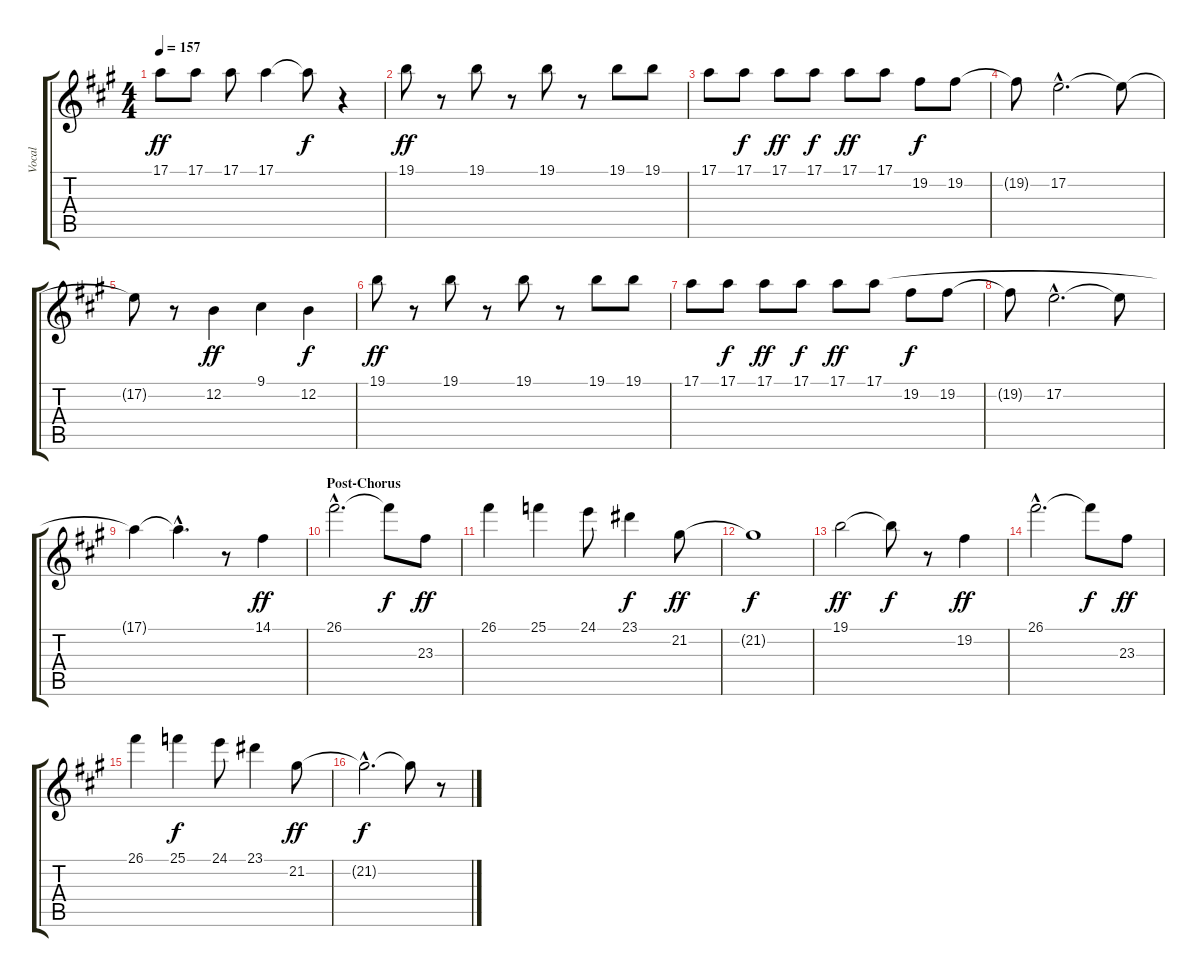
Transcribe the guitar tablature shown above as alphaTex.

\track ("Vocal" "Vocal") {instrument shakuhachi}
\staff {score tabs}
\tuning (E4 B3 G3 D3 A2 E2) {hide}
\ts (4 4)
\tempo 157
\clef g2
\ks a
17.1.8{dy ff} 17.1.8 17.1.8 17.1.4 17.1{t}.8{dy f} r.4 |
19.1.8{dy ff} r.8 19.1.8 r.8 19.1.8 r.8 19.1.8 19.1.8 |
17.1.8 17.1.8{dy f} 17.1.8{dy ff} 17.1.8{dy f} 17.1.8{dy ff} 17.1.8 19.2.8{dy f} 19.2.8 |
19.2{t}.8 17.2{hac}.2{d} 17.2{t}.8 |
17.2{t}.8 r.8 12.2.4{dy ff} 9.1.4 12.2.4{dy f} |
19.1.8{dy ff} r.8 19.1.8 r.8 19.1.8 r.8 19.1.8 19.1.8 |
17.1.8 17.1.8{dy f} 17.1.8{dy ff} 17.1.8{dy f} 17.1.8{dy ff} 17.1.8 19.2.8{dy f} 19.2.8 |
19.2{t}.8 17.2{hac}.2{d} 17.2{t}.8 |
17.1{t}.4 17.1{hac t}.4{d} r.8 14.1.4{dy ff} |
\section ("" "Post-Chorus")
26.1{hac}.2{d} 26.1{t}.8{dy f} 23.3.8{dy ff} |
26.1.4 25.1.4 24.1.8 23.1.4{dy f} 21.2.8{dy ff} |
21.2{t}.1{dy f} |
19.1.2{dy ff} 19.1{t}.8{dy f} r.8 19.2.4{dy ff} |
26.1{hac}.2{d} 26.1{t}.8{dy f} 23.3.8{dy ff} |
26.1.4{volume 10} 25.1.4{dy f} 24.1.8 23.1.4 21.2.8{dy ff} |
21.2{hac t}.2{d dy f volume 8} 21.2{t}.8 r.8
